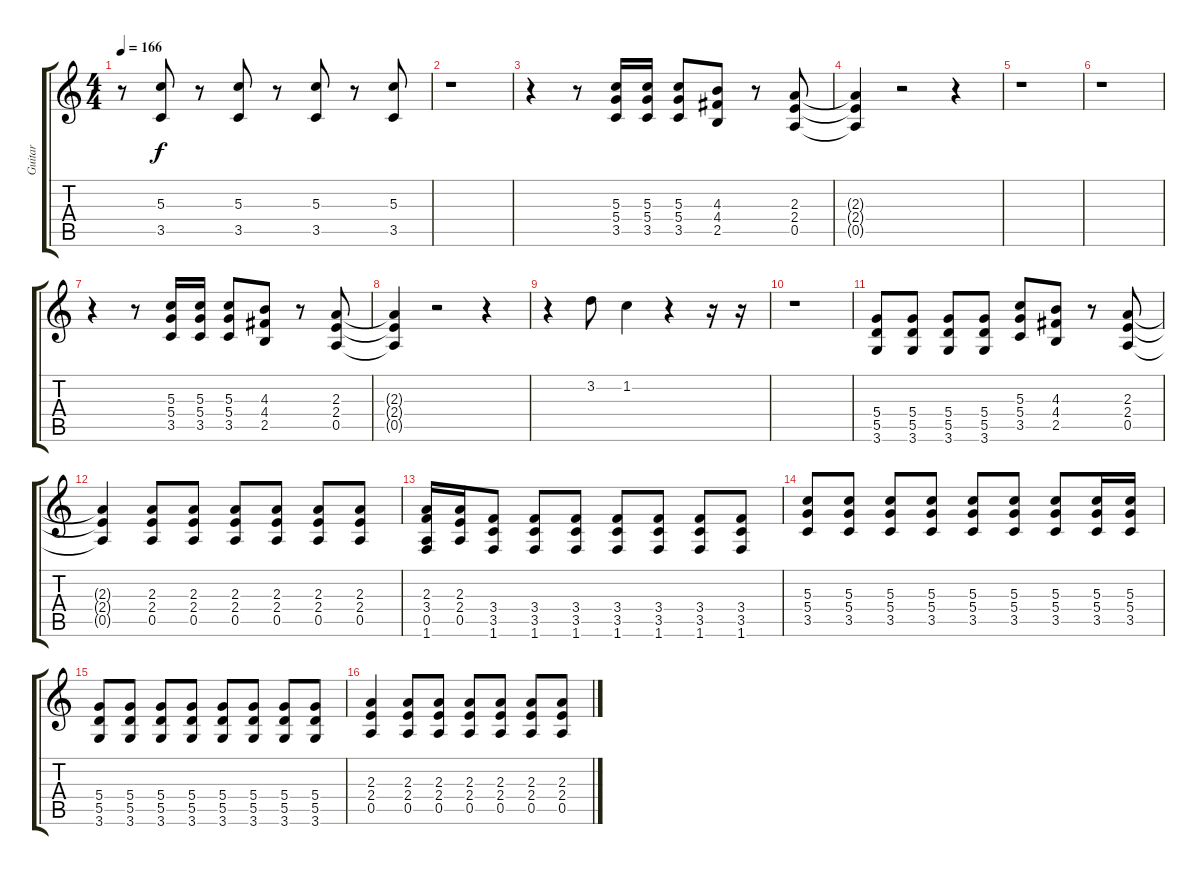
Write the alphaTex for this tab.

\track ("Guitar" "Guitar") {instrument overdrivenguitar}
\staff {score tabs}
\tuning (E4 B3 G3 D3 A2 E2) {hide}
\ts (4 4)
\tempo 166
\clef g2
\ks c
r.8{dy f} (5.3 3.5).8 r.8 (5.3 3.5).8 r.8 (5.3 3.5).8 r.8 (5.3 3.5).8 |
r.1 |
r.4 r.8 (5.3 5.4 3.5).16 (5.3 5.4 3.5).16 (5.3 5.4 3.5).8 (4.3 4.4 2.5).8 r.8 (2.3 2.4 0.5).8 |
(2.3{t} 2.4{t} 0.5{t}).4 r.2 r.4 |
r.1 |
r.1 |
r.4 r.8 (5.3 5.4 3.5).16 (5.3 5.4 3.5).16 (5.3 5.4 3.5).8 (4.3 4.4 2.5).8 r.8 (2.3 2.4 0.5).8 |
(2.3{t} 2.4{t} 0.5{t}).4 r.2 r.4 |
r.4 3.2.8 1.2.4 r.4 r.16 r.16 |
r.1 |
(5.4 5.5 3.6).8 (5.4 5.5 3.6).8 (5.4 5.5 3.6).8 (5.4 5.5 3.6).8 (5.3 5.4 3.5).8 (4.3 4.4 2.5).8 r.8 (2.3 2.4 0.5).8 |
(2.3{t} 2.4{t} 0.5{t}).4 (2.3 2.4 0.5).8 (2.3 2.4 0.5).8 (2.3 2.4 0.5).8 (2.3 2.4 0.5).8 (2.3 2.4 0.5).8 (2.3 2.4 0.5).8 |
(2.3 3.4 0.5 1.6).16 (2.3 2.4 0.5).16 (3.4 3.5 1.6).8 (3.4 3.5 1.6).8 (3.4 3.5 1.6).8 (3.4 3.5 1.6).8 (3.4 3.5 1.6).8 (3.4 3.5 1.6).8 (3.4 3.5 1.6).8 |
(5.3 5.4 3.5).8 (5.3 5.4 3.5).8 (5.3 5.4 3.5).8 (5.3 5.4 3.5).8 (5.3 5.4 3.5).8 (5.3 5.4 3.5).8 (5.3 5.4 3.5).8 (5.3 5.4 3.5).16 (5.3 5.4 3.5).16 |
(5.4 5.5 3.6).8 (5.4 5.5 3.6).8 (5.4 5.5 3.6).8 (5.4 5.5 3.6).8 (5.4 5.5 3.6).8 (5.4 5.5 3.6).8 (5.4 5.5 3.6).8 (5.4 5.5 3.6).8 |
(2.3 2.4 0.5).4 (2.3 2.4 0.5).8 (2.3 2.4 0.5).8 (2.3 2.4 0.5).8 (2.3 2.4 0.5).8 (2.3 2.4 0.5).8 (2.3 2.4 0.5).8
